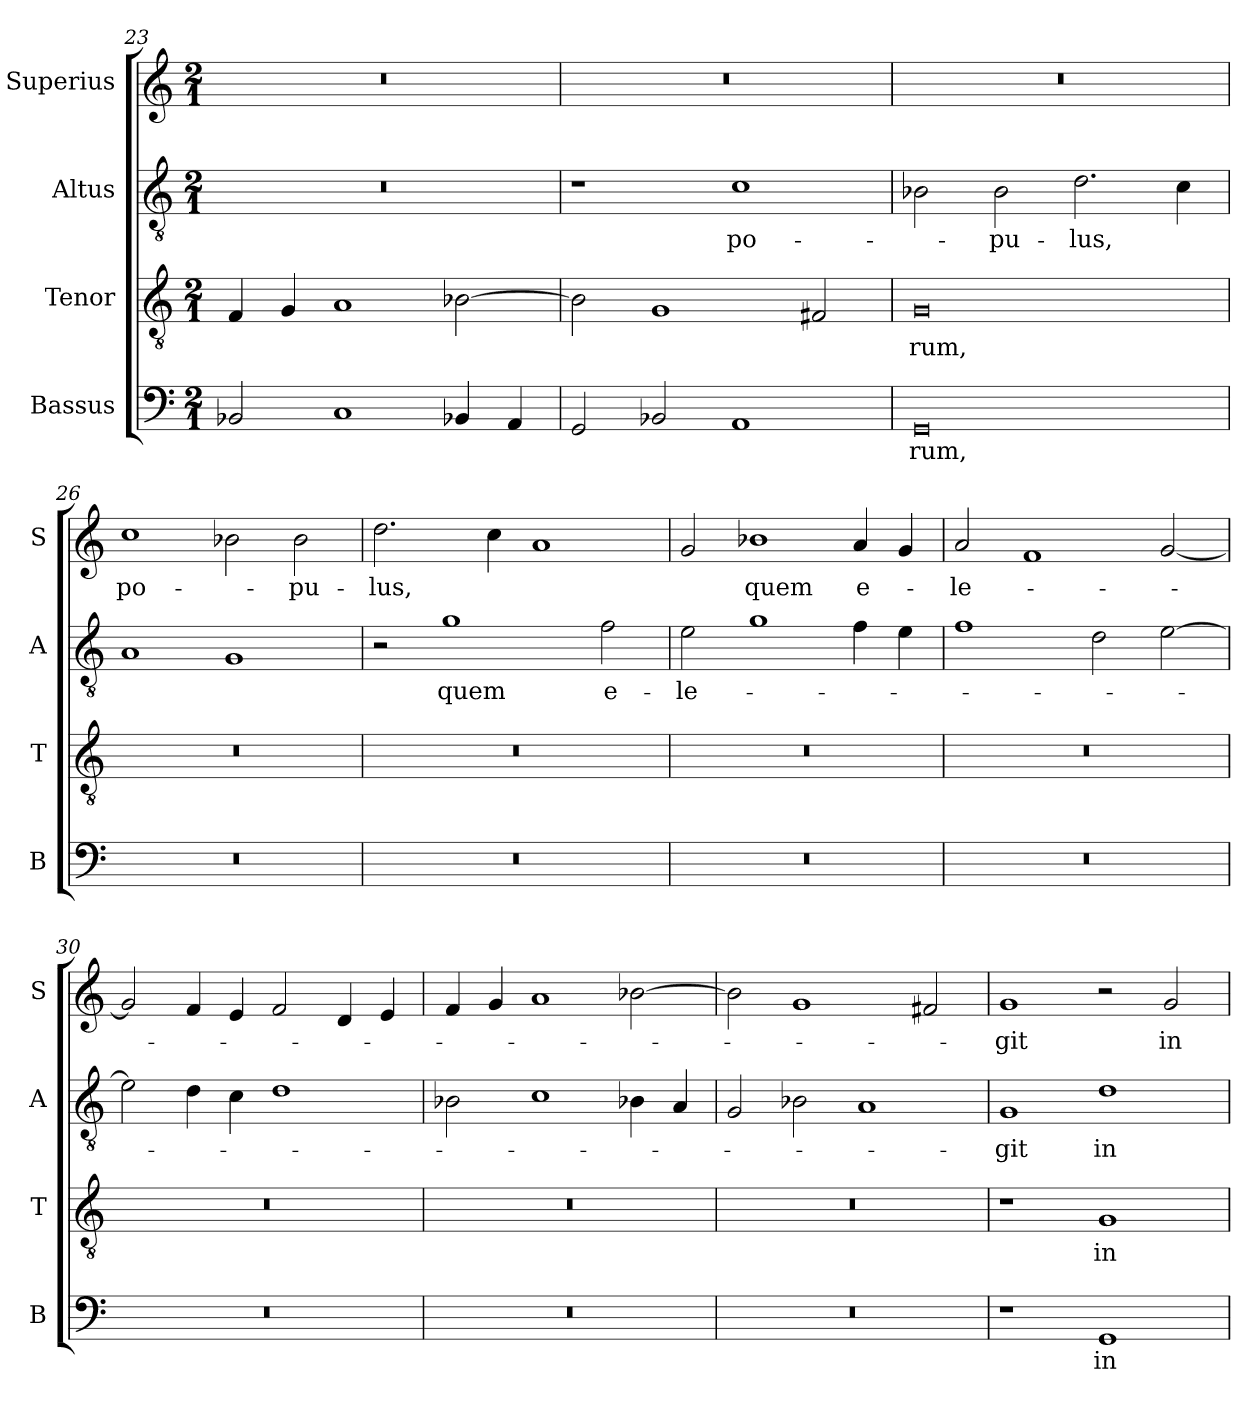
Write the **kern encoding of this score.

**kern	**text	**kern	**text	**kern	**text	**kern	**text
*part4	*part4	*part3	*part3	*part2	*part2	*part1	*part1
*staff4	*staff4	*staff3	*staff3	*staff2	*staff2	*staff1	*staff1
*I"Bassus	*	*I"Tenor	*	*I"Altus	*	*I"Superius	*
*I'B	*	*I'T	*	*I'A	*	*I'S	*
*clefF4	*	*clefGv2	*	*clefGv2	*	*clefG2	*
*k[]	*	*k[]	*	*k[]	*	*k[]	*
*M2/1	*	*M2/1	*	*M2/1	*	*M2/1	*
=23	=23	=23	=23	=23	=23	=23	=23
2BB-X	.	4F	.	0r	.	0r	.
.	.	4G	.	.	.	.	.
1C	.	1A	.	.	.	.	.
4BB-X	.	[2B-X	.	.	.	.	.
4AA	.	.	.	.	.	.	.
=24	=24	=24	=24	=24	=24	=24	=24
2GG	.	2B-]	.	1r	.	0r	.
2BB-X	.	1G	.	.	.	.	.
1AA	.	.	.	1c	po-	.	.
.	.	2F#X	.	.	.	.	.
=25	=25	=25	=25	=25	=25	=25	=25
0GG	-rum,	0G	-rum,	2B-i	.	0r	.
.	.	.	.	2B-i	-pu-	.	.
.	.	.	.	2.d	-lus,	.	.
.	.	.	.	4c	.	.	.
=26	=26	=26	=26	=26	=26	=26	=26
0r	.	0r	.	1A	.	1cc	po-
.	.	.	.	1G	.	2b-i	.
.	.	.	.	.	.	2b-i	-pu-
=27	=27	=27	=27	=27	=27	=27	=27
0r	.	0r	.	2r	.	2.dd	-lus,
.	.	.	.	1g	quem	.	.
.	.	.	.	.	.	4cc	.
.	.	.	.	.	.	1a	.
.	.	.	.	2f	e-	.	.
=28	=28	=28	=28	=28	=28	=28	=28
0r	.	0r	.	2e	-le-	2g	.
.	.	.	.	1g	.	1b-i	quem
.	.	.	.	4f	.	4a	e-
.	.	.	.	4e	.	4g	.
=29	=29	=29	=29	=29	=29	=29	=29
0r	.	0r	.	1f	.	2a	-le-
.	.	.	.	.	.	1f	.
.	.	.	.	2d	.	.	.
.	.	.	.	[2e	.	[2g	.
=30	=30	=30	=30	=30	=30	=30	=30
0r	.	0r	.	2e]	.	2g]	.
.	.	.	.	4d	.	4f	.
.	.	.	.	4c	.	4e	.
.	.	.	.	1d	.	2f	.
.	.	.	.	.	.	4d	.
.	.	.	.	.	.	4e	.
=31	=31	=31	=31	=31	=31	=31	=31
0r	.	0r	.	2B-X	.	4f	.
.	.	.	.	.	.	4g	.
.	.	.	.	1c	.	1a	.
.	.	.	.	4B-X	.	[2b-X	.
.	.	.	.	4A	.	.	.
=32	=32	=32	=32	=32	=32	=32	=32
0r	.	0r	.	2G	.	2b-]	.
.	.	.	.	2B-X	.	1g	.
.	.	.	.	1A	.	.	.
.	.	.	.	.	.	2f#X	.
=33	=33	=33	=33	=33	=33	=33	=33
1r	.	1r	.	1G	-git	1g	-git
1GG	in	1G	in	1d	in	2r	.
.	.	.	.	.	.	2g	in
=	=	=	=	=	=	=	=
*-	*-	*-	*-	*-	*-	*-	*-
